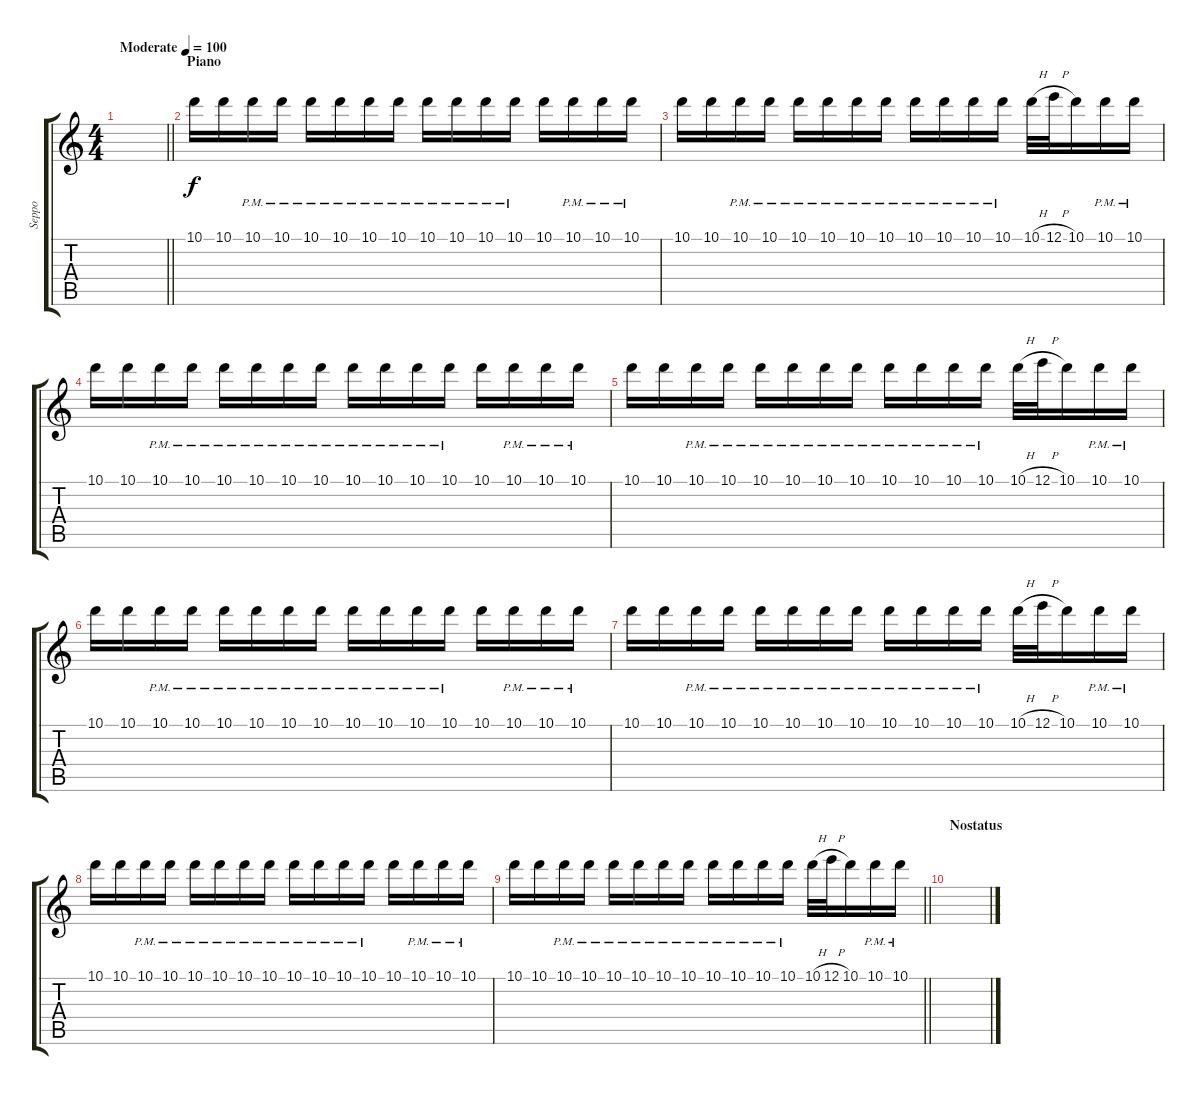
\track ("Seppo" "Seppo") {instrument overdrivenguitar}
\staff {score tabs}
\tuning (E4 B3 G3 D3 A2 E2) {hide}
\ts (4 4)
\tempo (100 "Moderate")
\clef g2
\barLineRight lightlight
\ks c
|
\section ("" "Piano")
10.1.16 10.1.16 10.1{pm}.16 10.1{pm}.16 10.1{pm}.16 10.1{pm}.16 10.1{pm}.16 10.1{pm}.16 10.1{pm}.16 10.1{pm}.16 10.1{pm}.16 10.1{pm}.16 10.1.16 10.1{pm}.16 10.1{pm}.16 10.1{pm}.16 |
10.1.16 10.1.16 10.1{pm}.16 10.1{pm}.16 10.1{pm}.16 10.1{pm}.16 10.1{pm}.16 10.1{pm}.16 10.1{pm}.16 10.1{pm}.16 10.1{pm}.16 10.1{pm}.16 10.1{h}.32 12.1{h}.32 10.1.16 10.1{pm}.16 10.1{pm}.16 |
10.1.16 10.1.16 10.1{pm}.16 10.1{pm}.16 10.1{pm}.16 10.1{pm}.16 10.1{pm}.16 10.1{pm}.16 10.1{pm}.16 10.1{pm}.16 10.1{pm}.16 10.1{pm}.16 10.1.16 10.1{pm}.16 10.1{pm}.16 10.1{pm}.16 |
10.1.16 10.1.16 10.1{pm}.16 10.1{pm}.16 10.1{pm}.16 10.1{pm}.16 10.1{pm}.16 10.1{pm}.16 10.1{pm}.16 10.1{pm}.16 10.1{pm}.16 10.1{pm}.16 10.1{h}.32 12.1{h}.32 10.1.16 10.1{pm}.16 10.1{pm}.16 |
10.1.16 10.1.16 10.1{pm}.16 10.1{pm}.16 10.1{pm}.16 10.1{pm}.16 10.1{pm}.16 10.1{pm}.16 10.1{pm}.16 10.1{pm}.16 10.1{pm}.16 10.1{pm}.16 10.1.16 10.1{pm}.16 10.1{pm}.16 10.1{pm}.16 |
10.1.16 10.1.16 10.1{pm}.16 10.1{pm}.16 10.1{pm}.16 10.1{pm}.16 10.1{pm}.16 10.1{pm}.16 10.1{pm}.16 10.1{pm}.16 10.1{pm}.16 10.1{pm}.16 10.1{h}.32 12.1{h}.32 10.1.16 10.1{pm}.16 10.1{pm}.16 |
10.1.16 10.1.16 10.1{pm}.16 10.1{pm}.16 10.1{pm}.16 10.1{pm}.16 10.1{pm}.16 10.1{pm}.16 10.1{pm}.16 10.1{pm}.16 10.1{pm}.16 10.1{pm}.16 10.1.16 10.1{pm}.16 10.1{pm}.16 10.1{pm}.16 |
\barLineRight lightlight
10.1.16 10.1.16 10.1{pm}.16 10.1{pm}.16 10.1{pm}.16 10.1{pm}.16 10.1{pm}.16 10.1{pm}.16 10.1{pm}.16 10.1{pm}.16 10.1{pm}.16 10.1{pm}.16 10.1{h}.32 12.1{h}.32 10.1.16 10.1{pm}.16 10.1{pm}.16 |
\section ("" "Nostatus")
